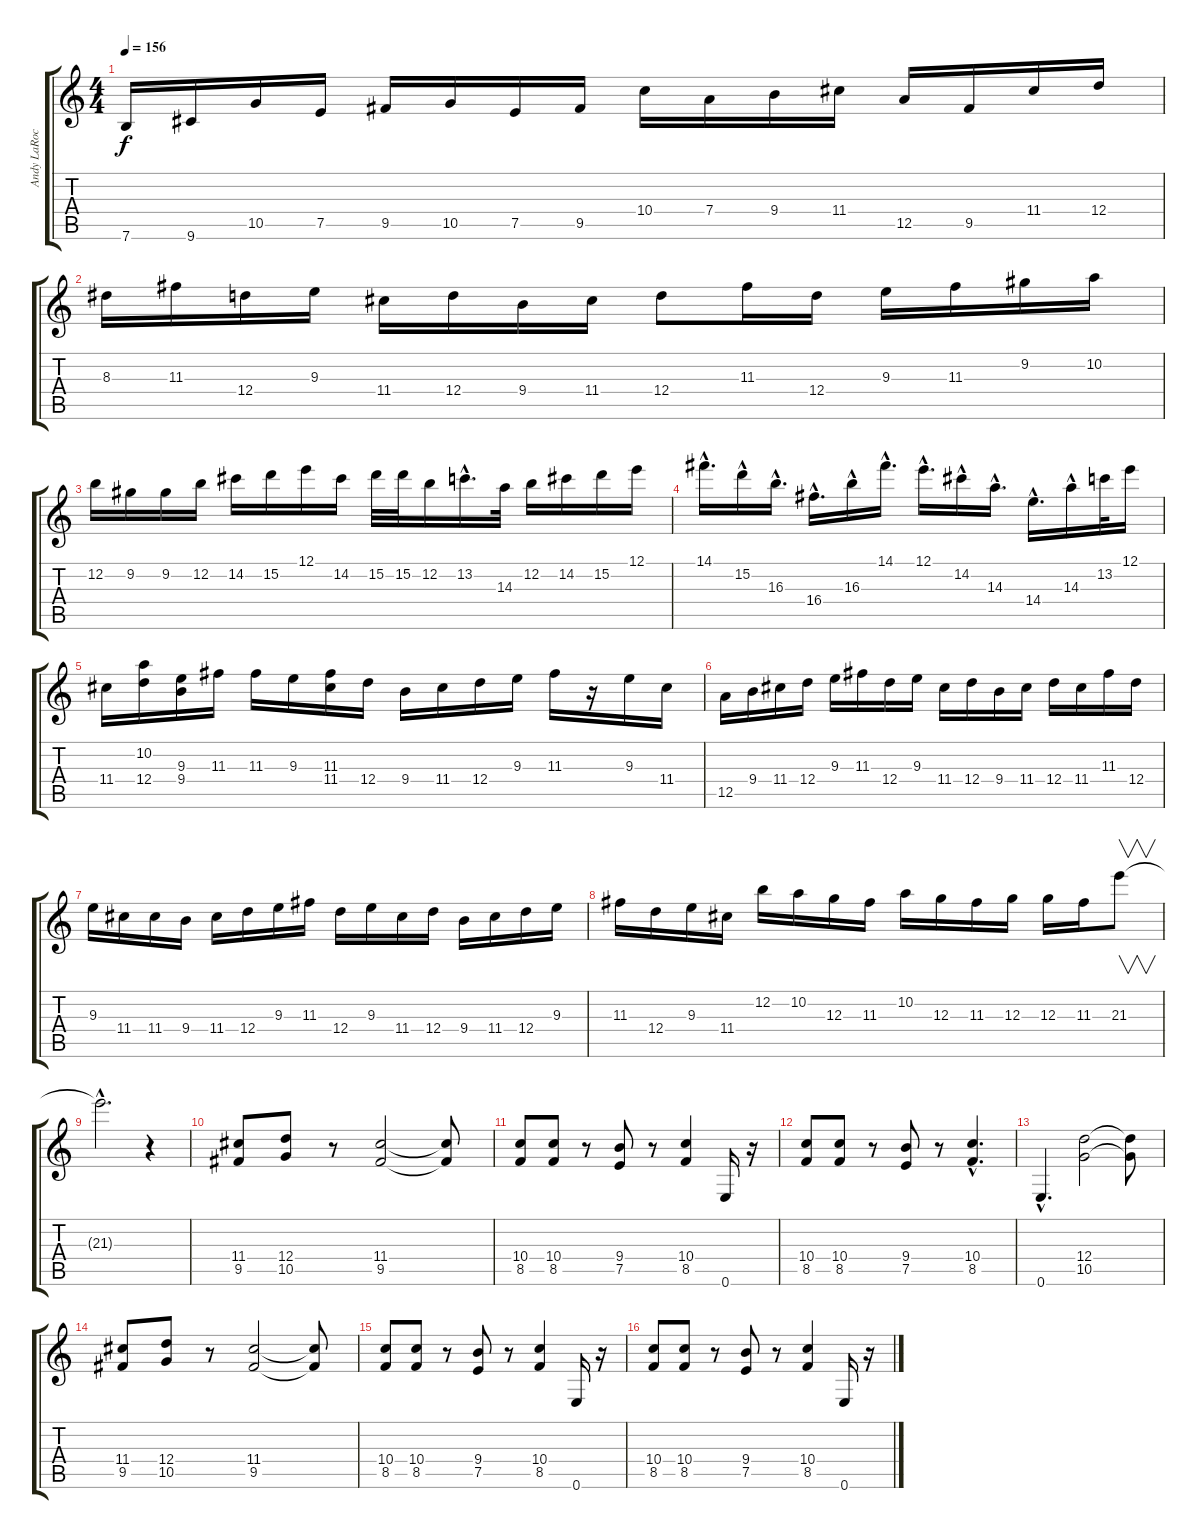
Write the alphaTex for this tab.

\track ("Andy LaRocque" "Andy LaRoc") {instrument distortionguitar}
\staff {score tabs}
\tuning (E4 B3 G3 D3 A2 E2) {hide}
\ts (4 4)
\tempo 156
\clef g2
\ks c
7.6.16{dy f} 9.6.16 10.5.16 7.5.16 9.5.16 10.5.16 7.5.16 9.5.16 10.4.16 7.4.16 9.4.16 11.4.16 12.5.16 9.5.16 11.4.16 12.4.16 |
8.3.16 11.3.16 12.4.16 9.3.16 11.4.16 12.4.16 9.4.16 11.4.16 12.4.8 11.3.16 12.4.16 9.3.16 11.3.16 9.2.16 10.2.16 |
12.2.16 9.2.16 9.2.16 12.2.16 14.2.16 15.2.16 12.1.16 14.2.16 15.2.32 15.2.32 12.2.16 13.2{hac}.16{d} 14.3.32 12.2.16 14.2.16 15.2.16 12.1.16 |
14.1{hac}.16{d} 15.2{hac}.16 16.3{hac}.16{d} 16.4{hac}.16{d} 16.3{hac}.16 14.1{hac}.16{d} 12.1{hac}.16{d} 14.2{hac}.16 14.3{hac}.16{d} 14.4{hac}.16{d} 14.3{hac}.16 13.2.32 12.1.16 |
11.4.16 (10.2 12.4).16 (9.3 9.4).16 11.3.16 11.3.16 9.3.16 (11.3 11.4).16 12.4.16 9.4.16 11.4.16 12.4.16 9.3.16 11.3.16 r.16 9.3.16 11.4.16 |
12.5.16 9.4.16 11.4.16 12.4.16 9.3.16 11.3.16 12.4.16 9.3.16 11.4.16 12.4.16 9.4.16 11.4.16 12.4.16 11.4.16 11.3.16 12.4.16 |
9.3.16 11.4.16 11.4.16 9.4.16 11.4.16 12.4.16 9.3.16 11.3.16 12.4.16 9.3.16 11.4.16 12.4.16 9.4.16 11.4.16 12.4.16 9.3.16 |
11.3.16 12.4.16 9.3.16 11.4.16 12.2.16 10.2.16 12.3.16 11.3.16 10.2.16 12.3.16 11.3.16 12.3.16 12.3.16 11.3.16 21.3.8{v} |
21.3{hac t}.2{d} r.4 |
(11.4 9.5).8 (12.4 10.5).8 r.8 (11.4 9.5).2 (11.4{t} 9.5{t}).8 |
(10.4 8.5).8 (10.4 8.5).8 r.8 (9.4 7.5).8 r.8 (10.4 8.5).4 0.6.16 r.16 |
(10.4 8.5).8 (10.4 8.5).8 r.8 (9.4 7.5).8 r.8 (10.4{hac} 8.5{hac}).4{d} |
0.6{hac}.4{d} (12.4 10.5).2 (12.4{t} 10.5{t}).8 |
(11.4 9.5).8 (12.4 10.5).8 r.8 (11.4 9.5).2 (11.4{t} 9.5{t}).8 |
(10.4 8.5).8 (10.4 8.5).8 r.8 (9.4 7.5).8 r.8 (10.4 8.5).4 0.6.16 r.16 |
(10.4 8.5).8 (10.4 8.5).8 r.8 (9.4 7.5).8 r.8 (10.4 8.5).4 0.6.16 r.16
